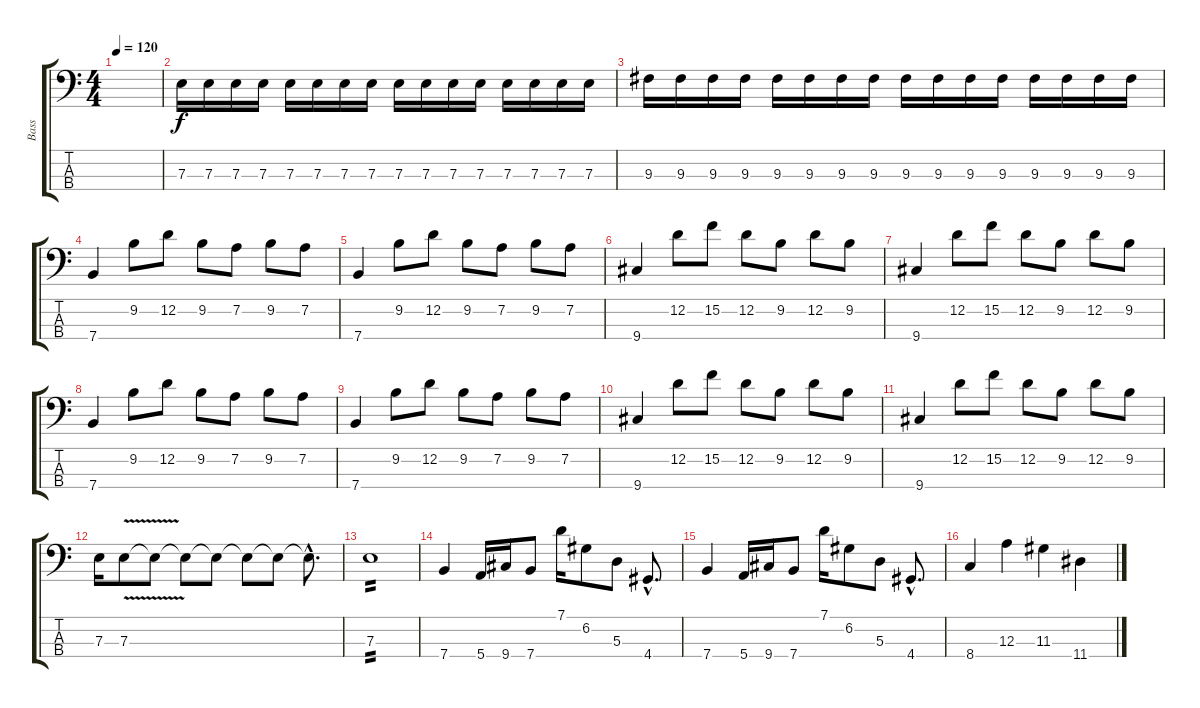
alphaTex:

\track ("Bass" "Bass") {instrument electricbasspick}
\staff {score tabs}
\tuning (G2 D2 A1 E1) {hide}
\ts (4 4)
\tempo 120
\clef f4
\ks c
|
7.3.16 7.3.16 7.3.16 7.3.16 7.3.16 7.3.16 7.3.16 7.3.16 7.3.16 7.3.16 7.3.16 7.3.16 7.3.16 7.3.16 7.3.16 7.3.16 |
9.3.16 9.3.16 9.3.16 9.3.16 9.3.16 9.3.16 9.3.16 9.3.16 9.3.16 9.3.16 9.3.16 9.3.16 9.3.16 9.3.16 9.3.16 9.3.16 |
7.4.4 9.2.8 12.2.8 9.2.8 7.2.8 9.2.8 7.2.8 |
7.4.4 9.2.8 12.2.8 9.2.8 7.2.8 9.2.8 7.2.8 |
9.4.4 12.2.8 15.2.8 12.2.8 9.2.8 12.2.8 9.2.8 |
9.4.4 12.2.8 15.2.8 12.2.8 9.2.8 12.2.8 9.2.8 |
7.4.4 9.2.8 12.2.8 9.2.8 7.2.8 9.2.8 7.2.8 |
7.4.4 9.2.8 12.2.8 9.2.8 7.2.8 9.2.8 7.2.8 |
9.4.4 12.2.8 15.2.8 12.2.8 9.2.8 12.2.8 9.2.8 |
9.4.4 12.2.8 15.2.8 12.2.8 9.2.8 12.2.8 9.2.8 |
7.3.16 7.3{v}.8 7.3{t}.8 7.3{t}.8 7.3{t}.8 7.3{t}.8 7.3{t}.8 7.3{hac t}.8{d} |
7.3.1{tp 2} |
7.4.4 5.4.16 9.4.16 7.4.8 7.1.16 6.2.8 5.3.8 4.4{hac}.8{d} |
7.4.4 5.4.16 9.4.16 7.4.8 7.1.16 6.2.8 5.3.8 4.4{hac}.8{d} |
8.4.4 12.3.4 11.3.4 11.4.4
